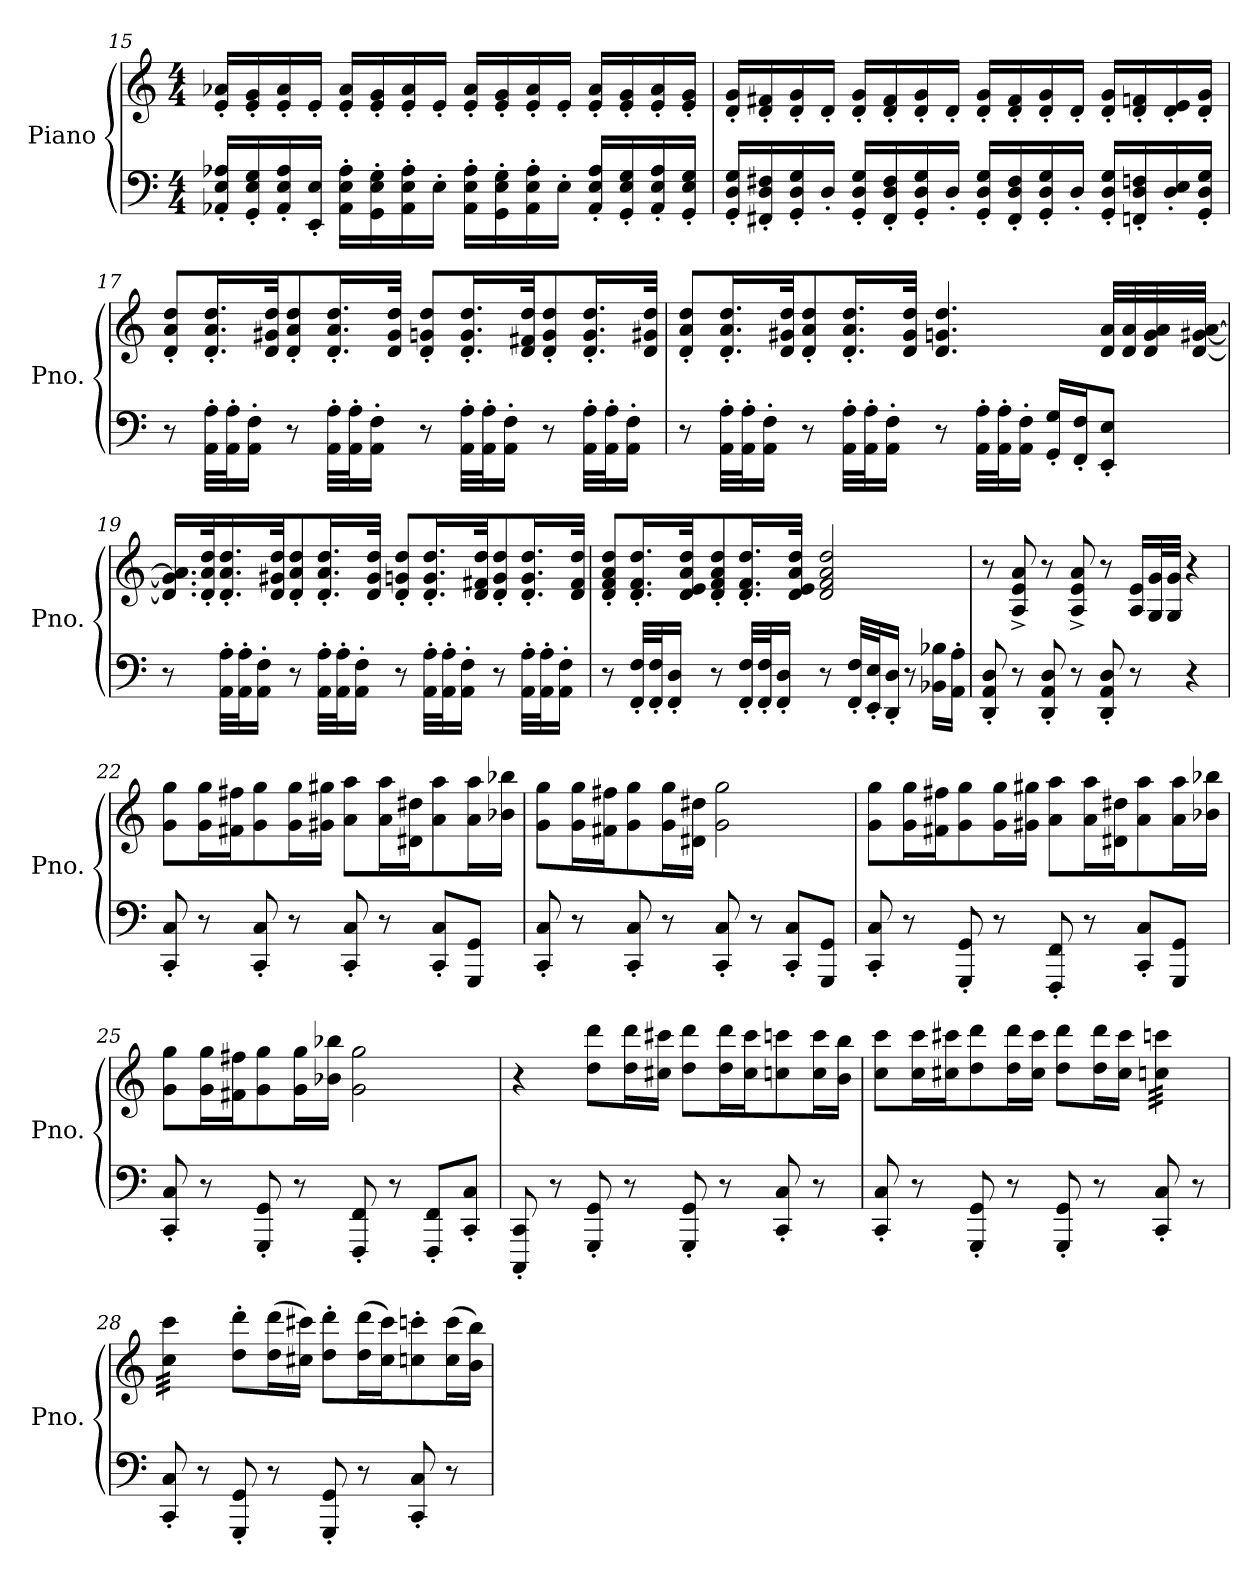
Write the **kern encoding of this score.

**kern	**kern
*part1	*part1
*staff2	*staff1
*I"Piano	*
*I'Pno.	*
!!LO:LB:g=z
*clefF4	*clefG2
*k[]	*k[]
*C:	*C:
*M4/4	*M4/4
=15	=15
16AA-X/' 16E/' 16A-X/'LL	16e/' 16a-X/'LL
16GG/' 16E/' 16G/'	16e/' 16g/'
16AA-/' 16E/' 16A-/'	16e/' 16a-/'
16EE/' 16E/'JJ	16e'/JJ
16AA-\' 16E\' 16A-\'LL	16e/' 16a-/'LL
16GG\' 16E\' 16G\'	16e/' 16g/'
16AA-\' 16E\' 16A-\'	16e/' 16a-/'
16E'\JJ	16e'/JJ
16AA-\' 16E\' 16A-\'LL	16e/' 16a-/'LL
16GG\' 16E\' 16G\'	16e/' 16g/'
16AA-\' 16E\' 16A-\'	16e/' 16a-/'
16E'\JJ	16e'/JJ
16AA-/' 16E/' 16A-/'LL	16e/' 16a-/'LL
16GG/' 16E/' 16G/'	16e/' 16g/'
16AA-/' 16E/' 16A-/'	16e/' 16a-/'
16GG/' 16E/' 16G/'JJ	16e/' 16g/'JJ
=16	=16
16GG/' 16D/' 16G/'LL	16d/' 16g/'LL
16FF#X/' 16D/' 16F#X/'	16d/' 16f#X/'
16GG/' 16D/' 16G/'	16d/' 16g/'
16D'/JJ	16d'/JJ
16GG/' 16D/' 16G/'LL	16d/' 16g/'LL
16FF#/' 16D/' 16F#/'	16d/' 16f#/'
16GG/' 16D/' 16G/'	16d/' 16g/'
16D'/JJ	16d'/JJ
16GG/' 16D/' 16G/'LL	16d/' 16g/'LL
16FF#/' 16D/' 16F#/'	16d/' 16f#/'
16GG/' 16D/' 16G/'	16d/' 16g/'
16D'/JJ	16d'/JJ
16GG/' 16D/' 16G/'LL	16d/' 16g/'LL
16FFn/' 16D/' 16Fn/'	16d/' 16fn/'
16D/' 16E/'	16d/' 16e/'
16GG/' 16D/' 16G/'JJ	16d/' 16g/'JJ
=17	=17
8r	8d/' 8a/' 8dd/'L
32AA\' 32A\'LLL	16.d/' 16.a/' 16.dd/'L
32AA\' 32A\'J	.
16AA\' 16F\'JJ	.
.	32d/ 32g#X/ 32dd/JK
8r	8d/' 8a/' 8dd/'
32AA\' 32A\'LLL	16.d/' 16.a/' 16.dd/'L
32AA\' 32A\'J	.
16AA\' 16F\'JJ	.
.	32d/ 32g#/ 32dd/JJk
8r	8d/' 8gn/' 8dd/'L
32AA\' 32A\'LLL	16.d/' 16.g/' 16.dd/'L
32AA\' 32A\'J	.
16AA\' 16F\'JJ	.
.	32d/ 32f#X/ 32dd/JK
8r	8d/' 8g/' 8dd/'
32AA\' 32A\'LLL	16.d/' 16.g/' 16.dd/'L
32AA\' 32A\'J	.
16AA\' 16F\'JJ	.
.	32d/ 32g#X/ 32dd/JJk
=18	=18
8r	8d/' 8a/' 8dd/'L
32AA\' 32A\'LLL	16.d/' 16.a/' 16.dd/'L
32AA\' 32A\'J	.
16AA\' 16F\'JJ	.
.	32d/ 32g#X/ 32dd/JK
8r	8d/' 8a/' 8dd/'
32AA\' 32A\'LLL	16.d/' 16.a/' 16.dd/'L
32AA\' 32A\'J	.
16AA\' 16F\'JJ	.
.	32d/ 32g#/ 32dd/JJk
8r	4.d/ 4.gn/ 4.dd/
32AA\' 32A\'LLL	.
32AA\' 32A\'J	.
16AA\' 16F\'JJ	.
16GG/' 16G/'LL	.
16FF/' 16F/'J	.
8EE/' 8E/'J	32d/ 32a/LLL
.	32d/ 32a/
.	32d/ 32g/ 32a/
.	[32d/ [32g#X/ [32a/JJJ
!!LO:LB:g=z
=19	=19
8r	16.d/] 16.g#/] 16.a/]LL
.	32d/' 32a/' 32dd/'K
32AA\' 32A\'LLL	16.d/' 16.a/' 16.dd/'
32AA\' 32A\'J	.
16AA\' 16F\'JJ	.
.	32d/ 32g#X/ 32dd/JK
8r	8d/' 8a/' 8dd/'
32AA\' 32A\'LLL	16.d/' 16.a/' 16.dd/'L
32AA\' 32A\'J	.
16AA\' 16F\'JJ	.
.	32d/ 32g#/ 32dd/JJk
8r	8d/' 8gn/' 8dd/'L
32AA\' 32A\'LLL	16.d/' 16.g/' 16.dd/'L
32AA\' 32A\'J	.
16AA\' 16F\'JJ	.
.	32d/ 32f#X/ 32dd/JK
8r	8d/' 8g/' 8dd/'
32AA\' 32A\'LLL	16.d/' 16.g/' 16.dd/'L
32AA\' 32A\'J	.
16AA\' 16F\'JJ	.
.	32d/ 32f#/ 32dd/JJk
=20	=20
8r	8d/' 8f/' 8a/' 8dd/'L
32FF/' 32F/'LLL	16.d/' 16.f/' 16.dd/'L
32FF/' 32F/'J	.
16FF/' 16D/'JJ	.
.	32d/ 32e/ 32a/ 32dd/JK
8r	8d/' 8f/' 8a/' 8dd/'
32FF/' 32F/'LLL	16.d/' 16.f/' 16.dd/'L
32FF/' 32F/'J	.
16FF/' 16D/'JJ	.
.	32d/ 32e/ 32a/ 32dd/JJk
8r	2d/ 2f/ 2a/ 2dd/
32FF/' 32F/'LLL	.
32EE/' 32E/'J	.
16DD/' 16D/'JJ	.
8r	.
16BB-X\ 16B-X\LL	.
16AA\' 16A\'JJ	.
=21	=21
8DD/' 8AA/' 8D/'	8r
8r	8A/^ 8e/^ 8a/^
8DD/' 8AA/' 8D/'	8r
8r	8A/^ 8e/^ 8a/^
8DD/' 8AA/' 8D/'	8r
8r	16A/ 16e/LL
.	32G/ 32g/L
.	32G/ 32g/JJJ
4r	4r
=22	=22
8CC/' 8C/'	8g\ 8gg\L
8r	16g\ 16gg\L
.	16f#X\ 16ff#X\J
8CC/' 8C/'	8g\ 8gg\
8r	16g\ 16gg\L
.	16g#X\ 16gg#X\JJ
8CC/' 8C/'	8a\ 8aa\L
8r	16a\ 16aa\L
.	16d#X\ 16dd#X\J
8CC/' 8C/'L	8a\ 8aa\
8GGG/ 8GG/J	16a\ 16aa\L
.	16b-X\ 16bb-X\JJ
=23	=23
8CC/' 8C/'	8g\ 8gg\L
8r	16g\ 16gg\L
.	16f#X\ 16ff#X\J
8CC/' 8C/'	8g\ 8gg\
8r	16g\ 16gg\L
.	16d#X\ 16dd#X\JJ
8CC/' 8C/'	2g\ 2gg\
8r	.
8CC/' 8C/'L	.
8GGG/ 8GG/J	.
!!LO:LB:g=z
=24	=24
8CC/' 8C/'	8g\ 8gg\L
8r	16g\ 16gg\L
.	16f#X\ 16ff#X\J
8GGG/' 8GG/'	8g\ 8gg\
8r	16g\ 16gg\L
.	16g#X\ 16gg#X\JJ
8FFF/' 8FF/'	8a\ 8aa\L
8r	16a\ 16aa\L
.	16d#X\ 16dd#X\J
8CC/' 8C/'L	8a\ 8aa\
8GGG/ 8GG/J	16a\ 16aa\L
.	16b-X\ 16bb-X\JJ
=25	=25
8CC/' 8C/'	8g\ 8gg\L
8r	16g\ 16gg\L
.	16f#X\ 16ff#X\J
8GGG/' 8GG/'	8g\ 8gg\
8r	16g\ 16gg\L
.	16b-X\ 16bb-X\JJ
8FFF/' 8FF/'	2g\ 2gg\
8r	.
8FFF/' 8FF/'L	.
8CC/' 8C/'J	.
=26	=26
8CCC/' 8CC/'	4r
8r	.
8GGG/' 8GG/'	8dd\ 8ddd\L
8r	16dd\ 16ddd\L
.	16cc#X\ 16ccc#X\JJ
8GGG/' 8GG/'	8dd\ 8ddd\L
8r	16dd\ 16ddd\L
.	16cc#\ 16ccc#\J
8CC/' 8C/'	8ccn\ 8cccn\
8r	16cc\ 16ccc\L
.	16b\ 16bb\JJ
=27	=27
8CC/' 8C/'	8cc\ 8ccc\L
8r	16cc\ 16ccc\L
.	16cc#X\ 16ccc#X\J
8GGG/' 8GG/'	8dd\ 8ddd\
8r	16dd\ 16ddd\L
.	16cc#\ 16ccc#\JJ
8GGG/' 8GG/'	8dd\ 8ddd\L
8r	16dd\ 16ddd\L
.	16cc#\ 16ccc#\JJ
*	*tremolo
8CC/' 8C/'	32ccn\ 32cccn\LLL
.	32ccn\ 32cccn\
.	32ccn\ 32cccn\
.	32ccn\ 32cccn\
8r	32ccn\ 32cccn\
.	32ccn\ 32cccn\
.	32ccn\ 32cccn\
.	32ccn\ 32cccn\JJJ
=28	=28
8CC/' 8C/'	32cc\ 32ccc\LLL
.	32cc\ 32ccc\
.	32cc\ 32ccc\
.	32cc\ 32ccc\
8r	32cc\ 32ccc\
.	32cc\ 32ccc\
.	32cc\ 32ccc\
.	32cc\ 32ccc\JJJ
*	*Xtremolo
8GGG/' 8GG/'	8dd\' 8ddd\'L
8r	(16dd\ 16ddd\L
.	16cc#X\ 16ccc#X\JJ)
8GGG/' 8GG/'	8dd\' 8ddd\'L
8r	(16dd\ 16ddd\L
.	16cc#\ 16ccc#\J)
8CC/' 8C/'	8ccn\' 8cccn\'
8r	(16cc\ 16ccc\L
.	16b\ 16bb\JJ)
=	=
*-	*-
